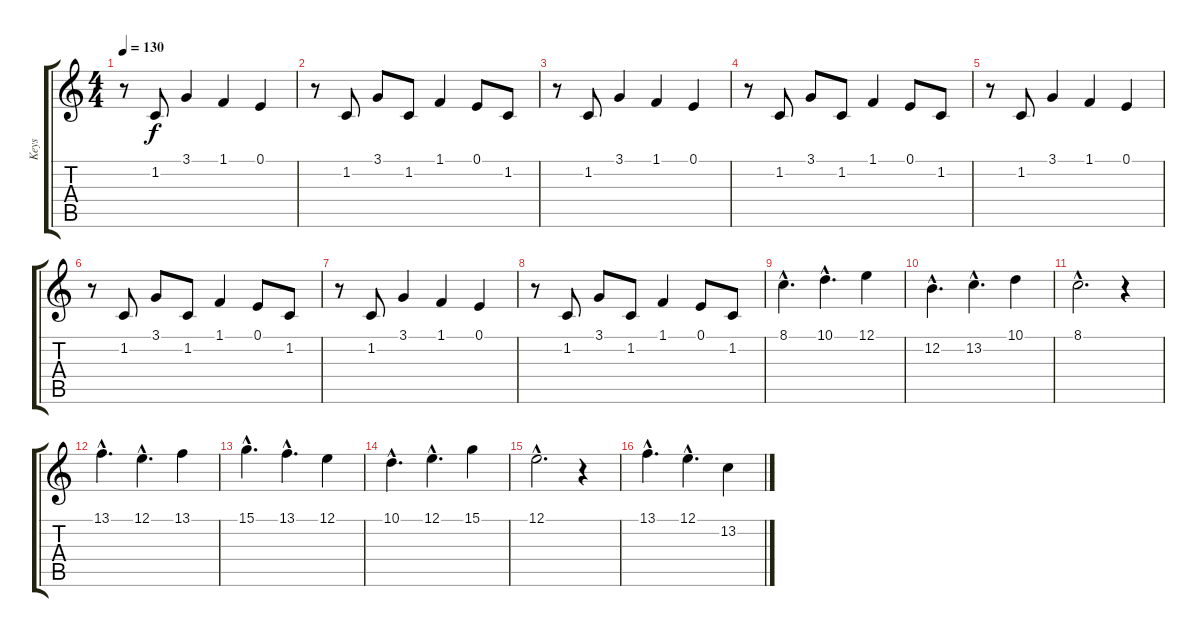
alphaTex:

\track ("Keys" "Keys") {instrument lead2sawtooth}
\staff {score tabs}
\tuning (E4 B3 G3 D3 A2 E2) {hide}
\ts (4 4)
\tempo 130
\clef g2
\ks c
r.8{dy f instrument lead2sawtooth} 1.2.8 3.1.4 1.1.4 0.1.4 |
r.8 1.2.8 3.1.8 1.2.8 1.1.4 0.1.8 1.2.8 |
r.8 1.2.8 3.1.4 1.1.4 0.1.4 |
r.8 1.2.8 3.1.8 1.2.8 1.1.4 0.1.8 1.2.8 |
r.8 1.2.8 3.1.4 1.1.4 0.1.4 |
r.8 1.2.8 3.1.8 1.2.8 1.1.4 0.1.8 1.2.8 |
r.8 1.2.8 3.1.4 1.1.4 0.1.4 |
r.8 1.2.8 3.1.8 1.2.8 1.1.4 0.1.8 1.2.8 |
8.1{hac}.4{d} 10.1{hac}.4{d} 12.1.4 |
12.2{hac}.4{d} 13.2{hac}.4{d} 10.1.4 |
8.1{hac}.2{d} r.4 |
13.1{hac}.4{d} 12.1{hac}.4{d} 13.1.4 |
15.1{hac}.4{d} 13.1{hac}.4{d} 12.1.4 |
10.1{hac}.4{d} 12.1{hac}.4{d} 15.1.4 |
12.1{hac}.2{d} r.4 |
13.1{hac}.4{d} 12.1{hac}.4{d} 13.2.4
